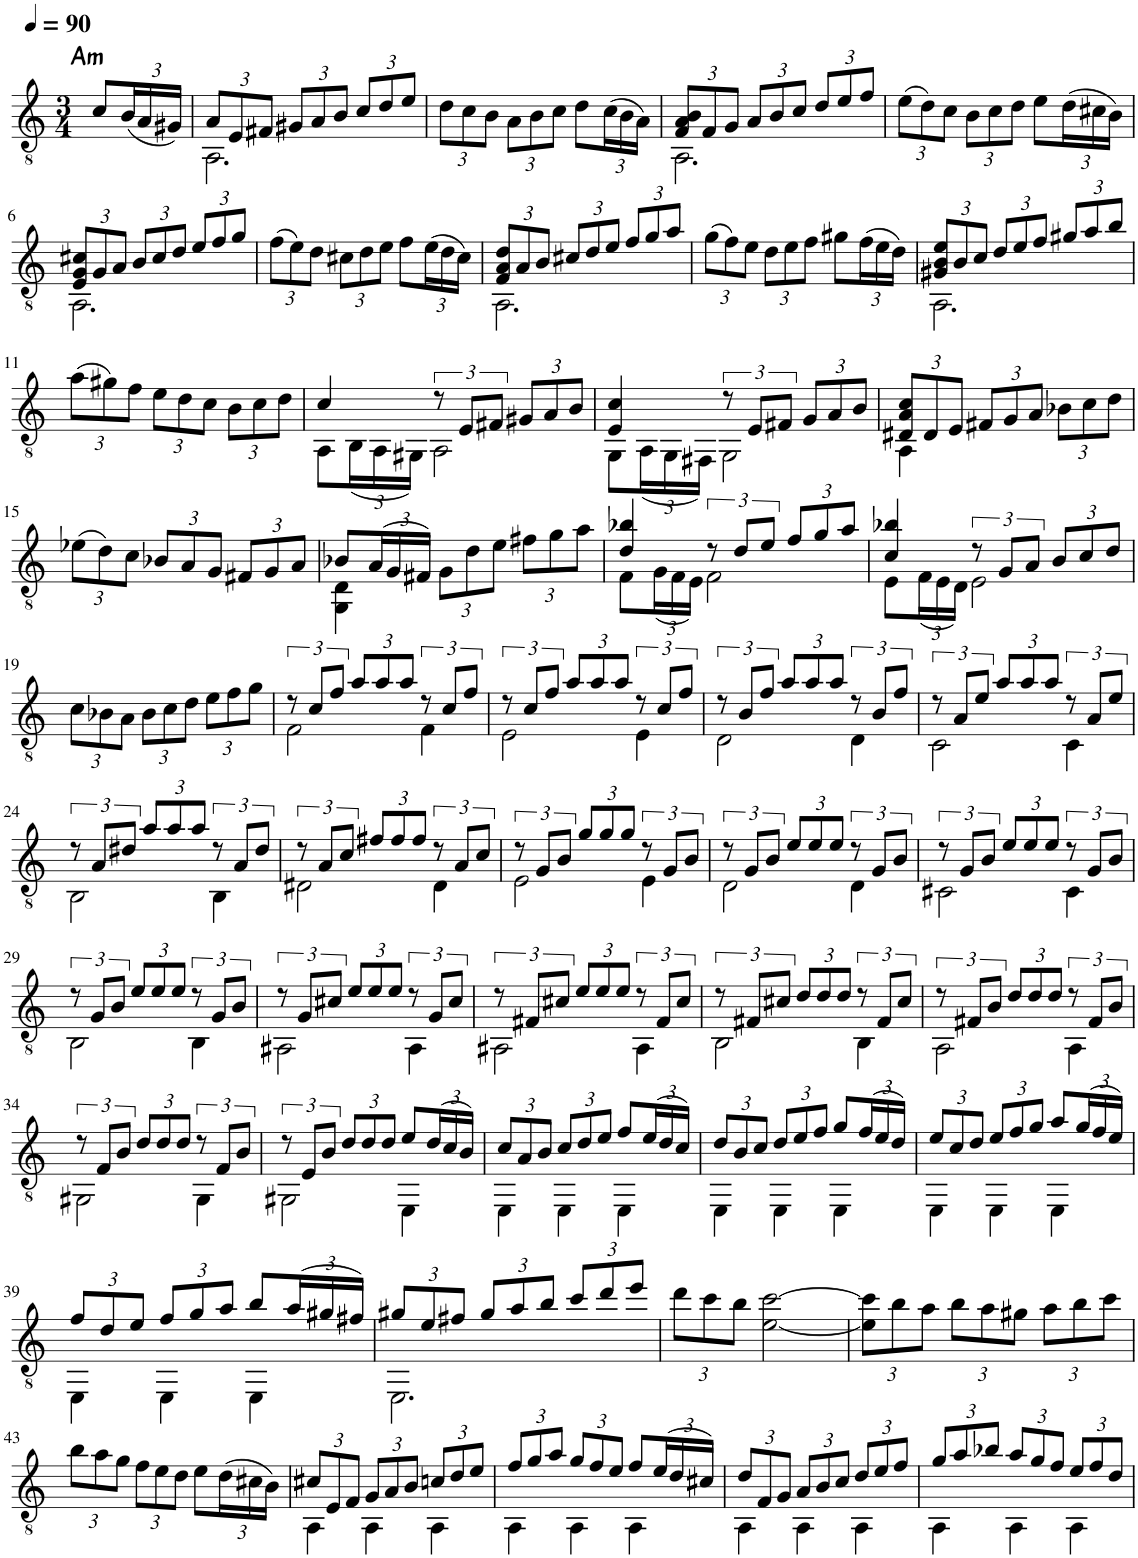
**kern	**harte
*part1	*part1
*staff1	*
*I"Guitarra clásica	*
*I'Guit.	*
*clefGv2	*
*k[]	*
*M3/4	*
*MM90	*
=1	=1
!	!LO:H:kt=m
8c/L	A:min
*Xbrackettup	*
(24B/L	.
24A/	.
24G#X/JJ)	.
=2	=2
*^	*
12A/L	2.AA\	.
12E/	.	.
12F#X/J	.	.
12G#X/L	.	.
12A/	.	.
12B/J	.	.
12c/L	.	.
12d/	.	.
12e/J	.	.
*v	*v	*
=3	=3
12d\L	.
12c\	.
12B\J	.
12A\L	.
12B\	.
12c\J	.
8d\L	.
(24c\L	.
24B\	.
24A\JJ)	.
=4	=4
*^	*
12F/ 12A/ 12B/L	2.AA\	.
12F/	.	.
12G/J	.	.
12A/L	.	.
12B/	.	.
12c/J	.	.
12d/L	.	.
12e/	.	.
12f/J	.	.
*v	*v	*
=5	=5
(12e\L	.
12d\)	.
12c\J	.
12B\L	.
12c\	.
12d\J	.
8e\L	.
(24d\L	.
24c#X\	.
24B\JJ)	.
!!LO:LB:g=z
=6	=6
*^	*
12E/ 12G/ 12c#X/L	2.AA\	.
12G/	.	.
12A/J	.	.
12B/L	.	.
12c#/	.	.
12d/J	.	.
12e/L	.	.
12f/	.	.
12g/J	.	.
*v	*v	*
=7	=7
(12f\L	.
12e\)	.
12d\J	.
12c#X\L	.
12d\	.
12e\J	.
8f\L	.
(24e\L	.
24d\	.
24c#\JJ)	.
=8	=8
*^	*
12F/ 12A/ 12d/L	2.AA\	.
12A/	.	.
12B/J	.	.
12c#X/L	.	.
12d/	.	.
12e/J	.	.
12f/L	.	.
12g/	.	.
12a/J	.	.
*v	*v	*
=9	=9
(12g\L	.
12f\)	.
12e\J	.
12d\L	.
12e\	.
12f\J	.
8g#X\L	.
(24f\L	.
24e\	.
24d\JJ)	.
=10	=10
*^	*
12G#X/ 12B/ 12e/L	2.AA\	.
12B/	.	.
12c/J	.	.
12d/L	.	.
12e/	.	.
12f/J	.	.
12g#X/L	.	.
12a/	.	.
12b/J	.	.
*v	*v	*
!!LO:LB:g=z
=11	=11
(12a\L	.
12g#X\)	.
12f\J	.
12e\L	.
12d\	.
12c\J	.
12B\L	.
12c\	.
12d\J	.
=12	=12
*^	*
4c/	8AA\L	.
.	(24BB\L	.
.	24AA\	.
.	24GG#X\JJ)	.
*brackettup	*	*
12r	2AA\	.
12E/L	.	.
12F#X/J	.	.
*Xbrackettup	*	*
12G#X/L	.	.
12A/	.	.
12B/J	.	.
=13	=13	=13
4E/ 4c/	8GG\L	.
.	(24AA\L	.
.	24GG\	.
.	24FF#X\JJ)	.
*brackettup	*	*
12r	2GG\	.
12E/L	.	.
12F#X/J	.	.
*Xbrackettup	*	*
12G/L	.	.
12A/	.	.
12B/J	.	.
=14	=14	=14
12D#X/ 12A/ 12c/L	4AA\	.
12D#/	.	.
12E/J	.	.
12F#X/L	2ryy	.
12G/	.	.
12A/J	.	.
12B-X\L	.	.
12c\	.	.
12d\J	.	.
*v	*v	*
!!LO:LB:g=z
=15	=15
(12e-X\L	.
12d\)	.
12c\J	.
12B-X/L	.
12A/	.
12G/J	.
12F#X/L	.
12G/	.
12A/J	.
=16	=16
*^	*
8B-X/L	4GG\ 4D\	.
(24A/L	.	.
24G/	.	.
24F#X/JJ)	.	.
12G\L	2ryy	.
12d\	.	.
12e\J	.	.
12f#X\L	.	.
12g\	.	.
12a\J	.	.
=17	=17	=17
4d/ 4b-X/	8F\L	.
.	(24G\L	.
.	24F\	.
.	24E\JJ)	.
*brackettup	*	*
12r	2F\	.
12d/L	.	.
12e/J	.	.
*Xbrackettup	*	*
12f/L	.	.
12g/	.	.
12a/J	.	.
=18	=18	=18
4c/ 4b-X/	8E\L	.
.	(24F\L	.
.	24E\	.
.	24D\JJ)	.
*brackettup	*	*
12r	2E\	.
12G/L	.	.
12A/J	.	.
*Xbrackettup	*	*
12B/L	.	.
12c/	.	.
12d/J	.	.
*v	*v	*
!!LO:LB:g=z
=19	=19
12c\L	.
12B-X\	.
12A\J	.
12B-\L	.
12c\	.
12d\J	.
12e\L	.
12f\	.
12g\J	.
=20	=20
*brackettup	*
*^	*
12r	2F\	.
12c/L	.	.
12f/J	.	.
*Xbrackettup	*	*
12a/L	.	.
12a/	.	.
12a/J	.	.
*brackettup	*	*
12r	4F\	.
12c/L	.	.
12f/J	.	.
=21	=21	=21
12r	2E\	.
12c/L	.	.
12f/J	.	.
*Xbrackettup	*	*
12a/L	.	.
12a/	.	.
12a/J	.	.
*brackettup	*	*
12r	4E\	.
12c/L	.	.
12f/J	.	.
=22	=22	=22
12r	2D\	.
12B/L	.	.
12f/J	.	.
*Xbrackettup	*	*
12a/L	.	.
12a/	.	.
12a/J	.	.
*brackettup	*	*
12r	4D\	.
12B/L	.	.
12f/J	.	.
=23	=23	=23
12r	2C\	.
12A/L	.	.
12e/J	.	.
*Xbrackettup	*	*
12a/L	.	.
12a/	.	.
12a/J	.	.
*brackettup	*	*
12r	4C\	.
12A/L	.	.
12e/J	.	.
!!LO:LB:g=z	!!
=24	=24	=24
12r	2BB\	.
12A/L	.	.
12d#X/J	.	.
*Xbrackettup	*	*
12a/L	.	.
12a/	.	.
12a/J	.	.
*brackettup	*	*
12r	4BB\	.
12A/L	.	.
12d#/J	.	.
=25	=25	=25
12r	2D#X\	.
12A/L	.	.
12c/J	.	.
*Xbrackettup	*	*
12f#X/L	.	.
12f#/	.	.
12f#/J	.	.
*brackettup	*	*
12r	4D#\	.
12A/L	.	.
12c/J	.	.
=26	=26	=26
12r	2E\	.
12G/L	.	.
12B/J	.	.
*Xbrackettup	*	*
12g/L	.	.
12g/	.	.
12g/J	.	.
*brackettup	*	*
12r	4E\	.
12G/L	.	.
12B/J	.	.
=27	=27	=27
12r	2D\	.
12G/L	.	.
12B/J	.	.
*Xbrackettup	*	*
12e/L	.	.
12e/	.	.
12e/J	.	.
*brackettup	*	*
12r	4D\	.
12G/L	.	.
12B/J	.	.
=28	=28	=28
12r	2C#X\	.
12G/L	.	.
12B/J	.	.
*Xbrackettup	*	*
12e/L	.	.
12e/	.	.
12e/J	.	.
*brackettup	*	*
12r	4C#\	.
12G/L	.	.
12B/J	.	.
!!LO:LB:g=z	!!
=29	=29	=29
12r	2BB\	.
12G/L	.	.
12B/J	.	.
*Xbrackettup	*	*
12e/L	.	.
12e/	.	.
12e/J	.	.
*brackettup	*	*
12r	4BB\	.
12G/L	.	.
12B/J	.	.
=30	=30	=30
12r	2AA#X\	.
12G/L	.	.
12c#X/J	.	.
*Xbrackettup	*	*
12e/L	.	.
12e/	.	.
12e/J	.	.
*brackettup	*	*
12r	4AA#\	.
12G/L	.	.
12c#/J	.	.
=31	=31	=31
12r	2AA#X\	.
12F#X/L	.	.
12c#X/J	.	.
*Xbrackettup	*	*
12e/L	.	.
12e/	.	.
12e/J	.	.
*brackettup	*	*
12r	4AA#\	.
12F#/L	.	.
12c#/J	.	.
=32	=32	=32
12r	2BB\	.
12F#X/L	.	.
12c#X/J	.	.
*Xbrackettup	*	*
12d/L	.	.
12d/	.	.
12d/J	.	.
*brackettup	*	*
12r	4BB\	.
12F#/L	.	.
12c#/J	.	.
=33	=33	=33
12r	2AA\	.
12F#X/L	.	.
12B/J	.	.
*Xbrackettup	*	*
12d/L	.	.
12d/	.	.
12d/J	.	.
*brackettup	*	*
12r	4AA\	.
12F#/L	.	.
12B/J	.	.
!!LO:LB:g=z	!!
=34	=34	=34
12r	2GG#X\	.
12F/L	.	.
12B/J	.	.
*Xbrackettup	*	*
12d/L	.	.
12d/	.	.
12d/J	.	.
*brackettup	*	*
12r	4GG#\	.
12F/L	.	.
12B/J	.	.
=35	=35	=35
12r	2GG#X\	.
12E/L	.	.
12B/J	.	.
*Xbrackettup	*	*
12d/L	.	.
12d/	.	.
12d/J	.	.
8e/L	4EE\	.
(24d/L	.	.
24c/	.	.
24B/JJ)	.	.
=36	=36	=36
12c/L	4EE\	.
12A/	.	.
12B/J	.	.
12c/L	4EE\	.
12d/	.	.
12e/J	.	.
8f/L	4EE\	.
(24e/L	.	.
24d/	.	.
24c/JJ)	.	.
=37	=37	=37
12d/L	4EE\	.
12B/	.	.
12c/J	.	.
12d/L	4EE\	.
12e/	.	.
12f/J	.	.
8g/L	4EE\	.
(24f/L	.	.
24e/	.	.
24d/JJ)	.	.
=38	=38	=38
12e/L	4EE\	.
12c/	.	.
12d/J	.	.
12e/L	4EE\	.
12f/	.	.
12g/J	.	.
8a/L	4EE\	.
(24g/L	.	.
24f/	.	.
24e/JJ)	.	.
!!LO:LB:g=z	!!
=39	=39	=39
12f/L	4EE\	.
12d/	.	.
12e/J	.	.
12f/L	4EE\	.
12g/	.	.
12a/J	.	.
8b/L	4EE\	.
(24a/L	.	.
24g#X/	.	.
24f#X/JJ)	.	.
=40	=40	=40
12g#X/L	2.EE\	.
12e/	.	.
12f#X/J	.	.
12g#/L	.	.
12a/	.	.
12b/J	.	.
12cc/L	.	.
12dd/	.	.
12ee/J	.	.
*v	*v	*
=41	=41
12dd\L	.
12cc\	.
12b\J	.
[2e\ [2cc\	.
=42	=42
12e\] 12cc\]L	.
12b\	.
12a\J	.
12b\L	.
12a\	.
12g#X\J	.
12a\L	.
12b\	.
12cc\J	.
!!LO:LB:g=z
=43	=43
12b\L	.
12a\	.
12g\J	.
12f\L	.
12e\	.
12d\J	.
8e\L	.
(24d\L	.
24c#X\	.
24B\JJ)	.
=44	=44
*^	*
12c#X/L	4AA\	.
12E/	.	.
12F/J	.	.
12G/L	4AA\	.
12A/	.	.
12B/J	.	.
12cn/L	4AA\	.
12d/	.	.
12e/J	.	.
=45	=45	=45
12f/L	4AA\	.
12g/	.	.
12a/J	.	.
12g/L	4AA\	.
12f/	.	.
12e/J	.	.
8f/L	4AA\	.
(24e/L	.	.
24d/	.	.
24c#X/JJ)	.	.
=46	=46	=46
12d/L	4AA\	.
12F/	.	.
12G/J	.	.
12A/L	4AA\	.
12B/	.	.
12c/J	.	.
12d/L	4AA\	.
12e/	.	.
12f/J	.	.
=47	=47	=47
12g/L	4AA\	.
12a/	.	.
12b-X/J	.	.
12a/L	4AA\	.
12g/	.	.
12f/J	.	.
12e/L	4AA\	.
12f/	.	.
12d/J	.	.
*v	*v	*
=	=
*-	*-
